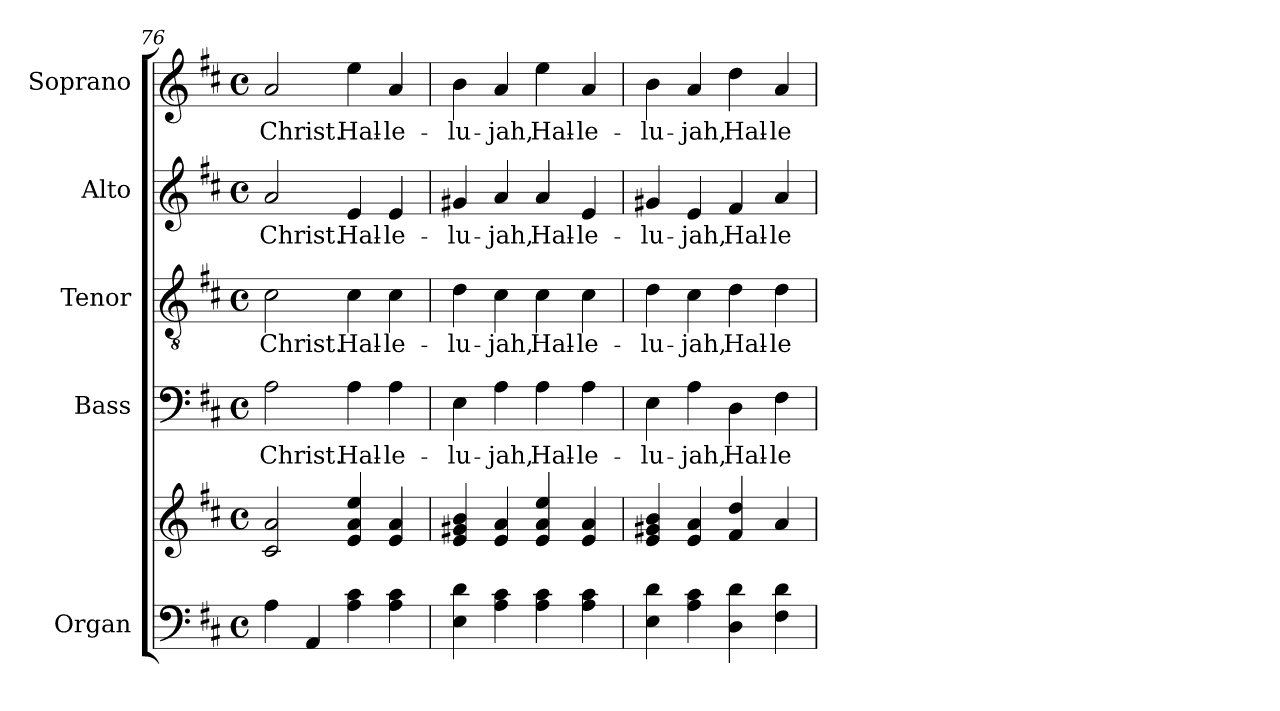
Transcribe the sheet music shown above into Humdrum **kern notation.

**kern	**kern	**kern	**text	**kern	**text	**kern	**text	**kern	**text
*part5	*part5	*part4	*part4	*part3	*part3	*part2	*part2	*part1	*part1
*staff6	*staff5	*staff4	*staff4	*staff3	*staff3	*staff2	*staff2	*staff1	*staff1
*I"Organ	*	*I"Bass	*	*I"Tenor	*	*I"Alto	*	*I"Soprano	*
*I'Org.	*	*I'B.	*	*I'T.	*	*I'A.	*	*I'S.	*
!!LO:LB:g=z
*clefF4	*clefG2	*clefF4	*	*clefGv2	*	*clefG2	*	*clefG2	*
*	*	*	*	*ITrd7c12	*	*	*	*	*
*k[f#c#]	*k[f#c#]	*k[f#c#]	*	*k[f#c#]	*	*k[f#c#]	*	*k[f#c#]	*
*D:	*D:	*D:	*	*D:	*	*D:	*	*D:	*
*M4/4	*M4/4	*M4/4	*	*M4/4	*	*M4/4	*	*M4/4	*
*met(c)	*met(c)	*met(c)	*	*met(c)	*	*met(c)	*	*met(c)	*
=76	=76	=76	=76	=76	=76	=76	=76	=76	=76
!	!	!	!LO:LY:b:color=#000000	!	!	!	!	!	!
!	!	!	!	!	!LO:LY:b:color=#000000	!	!	!	!
!	!	!	!	!	!	!	!LO:LY:b:color=#000000	!	!
!	!	!	!	!	!	!	!	!	!LO:LY:b:color=#000000
4Ai\	2c#i/ 2ai	2Ai\	Christ.	2C#i\	Christ.	2ai/	Christ.	2ai/	Christ.
4AAi/	.	.	.	.	.	.	.	.	.
!	!	!	!LO:LY:b:color=#000000	!	!	!	!	!	!
!	!	!	!	!	!LO:LY:b:color=#000000	!	!	!	!
!	!	!	!	!	!	!	!LO:LY:b:color=#000000	!	!
!	!	!	!	!	!	!	!	!	!LO:LY:b:color=#000000
4Ai\ 4c#i	4ei/ 4ai 4eei	4Ai\	Hal-	4C#i\	Hal-	4ei/	Hal-	4eei\	Hal-
!	!	!	!LO:LY:b:color=#000000	!	!	!	!	!	!
!	!	!	!	!	!LO:LY:b:color=#000000	!	!	!	!
!	!	!	!	!	!	!	!LO:LY:b:color=#000000	!	!
!	!	!	!	!	!	!	!	!	!LO:LY:b:color=#000000
4Ai\ 4c#i	4ei/ 4ai	4Ai\	-le-	4C#i\	-le-	4ei/	-le-	4ai/	-le-
=77	=77	=77	=77	=77	=77	=77	=77	=77	=77
!	!	!	!LO:LY:b:color=#000000	!	!	!	!	!	!
!	!	!	!	!	!LO:LY:b:color=#000000	!	!	!	!
!	!	!	!	!	!	!	!LO:LY:b:color=#000000	!	!
!	!	!	!	!	!	!	!	!	!LO:LY:b:color=#000000
4Ei\ 4di	4ei/ 4g#Xi 4bi	4Ei\	-lu-	4Di\	-lu-	4g#Xi/	-lu-	4bi\	-lu-
!	!	!	!LO:LY:b:color=#000000	!	!	!	!	!	!
!	!	!	!	!	!LO:LY:b:color=#000000	!	!	!	!
!	!	!	!	!	!	!	!LO:LY:b:color=#000000	!	!
!	!	!	!	!	!	!	!	!	!LO:LY:b:color=#000000
4Ai\ 4c#i	4ei/ 4ai	4Ai\	-jah,	4C#i\	-jah,	4ai/	-jah,	4ai/	-jah,
!	!	!	!LO:LY:b:color=#000000	!	!	!	!	!	!
!	!	!	!	!	!LO:LY:b:color=#000000	!	!	!	!
!	!	!	!	!	!	!	!LO:LY:b:color=#000000	!	!
!	!	!	!	!	!	!	!	!	!LO:LY:b:color=#000000
4Ai\ 4c#i	4ei/ 4ai 4eei	4Ai\	Hal-	4C#i\	Hal-	4ai/	Hal-	4eei\	Hal-
!	!	!	!LO:LY:b:color=#000000	!	!	!	!	!	!
!	!	!	!	!	!LO:LY:b:color=#000000	!	!	!	!
!	!	!	!	!	!	!	!LO:LY:b:color=#000000	!	!
!	!	!	!	!	!	!	!	!	!LO:LY:b:color=#000000
4Ai\ 4c#i	4ei/ 4ai	4Ai\	-le-	4C#i\	-le-	4ei/	-le-	4ai/	-le-
=78	=78	=78	=78	=78	=78	=78	=78	=78	=78
!	!	!	!LO:LY:b:color=#000000	!	!	!	!	!	!
!	!	!	!	!	!LO:LY:b:color=#000000	!	!	!	!
!	!	!	!	!	!	!	!LO:LY:b:color=#000000	!	!
!	!	!	!	!	!	!	!	!	!LO:LY:b:color=#000000
4Ei\ 4di	4ei/ 4g#Xi 4bi	4Ei\	-lu-	4Di\	-lu-	4g#Xi/	-lu-	4bi\	-lu-
!	!	!	!LO:LY:b:color=#000000	!	!	!	!	!	!
!	!	!	!	!	!LO:LY:b:color=#000000	!	!	!	!
!	!	!	!	!	!	!	!LO:LY:b:color=#000000	!	!
!	!	!	!	!	!	!	!	!	!LO:LY:b:color=#000000
4Ai\ 4c#i	4ei/ 4ai	4Ai\	-jah,	4C#i\	-jah,	4ei/	-jah,	4ai/	-jah,
!	!	!	!LO:LY:b:color=#000000	!	!	!	!	!	!
!	!	!	!	!	!LO:LY:b:color=#000000	!	!	!	!
!	!	!	!	!	!	!	!LO:LY:b:color=#000000	!	!
!	!	!	!	!	!	!	!	!	!LO:LY:b:color=#000000
4Di\ 4di	4f#i/ 4ddi	4Di\	Hal-	4Di\	Hal-	4f#i/	Hal-	4ddi\	Hal-
!	!	!	!LO:LY:b:color=#000000	!	!	!	!	!	!
!	!	!	!	!	!LO:LY:b:color=#000000	!	!	!	!
!	!	!	!	!	!	!	!LO:LY:b:color=#000000	!	!
!	!	!	!	!	!	!	!	!	!LO:LY:b:color=#000000
4F#i\ 4di	4ai/	4F#i\	-le-	4Di\	-le-	4ai/	-le-	4ai/	-le-
=	=	=	=	=	=	=	=	=	=
*-	*-	*-	*-	*-	*-	*-	*-	*-	*-
